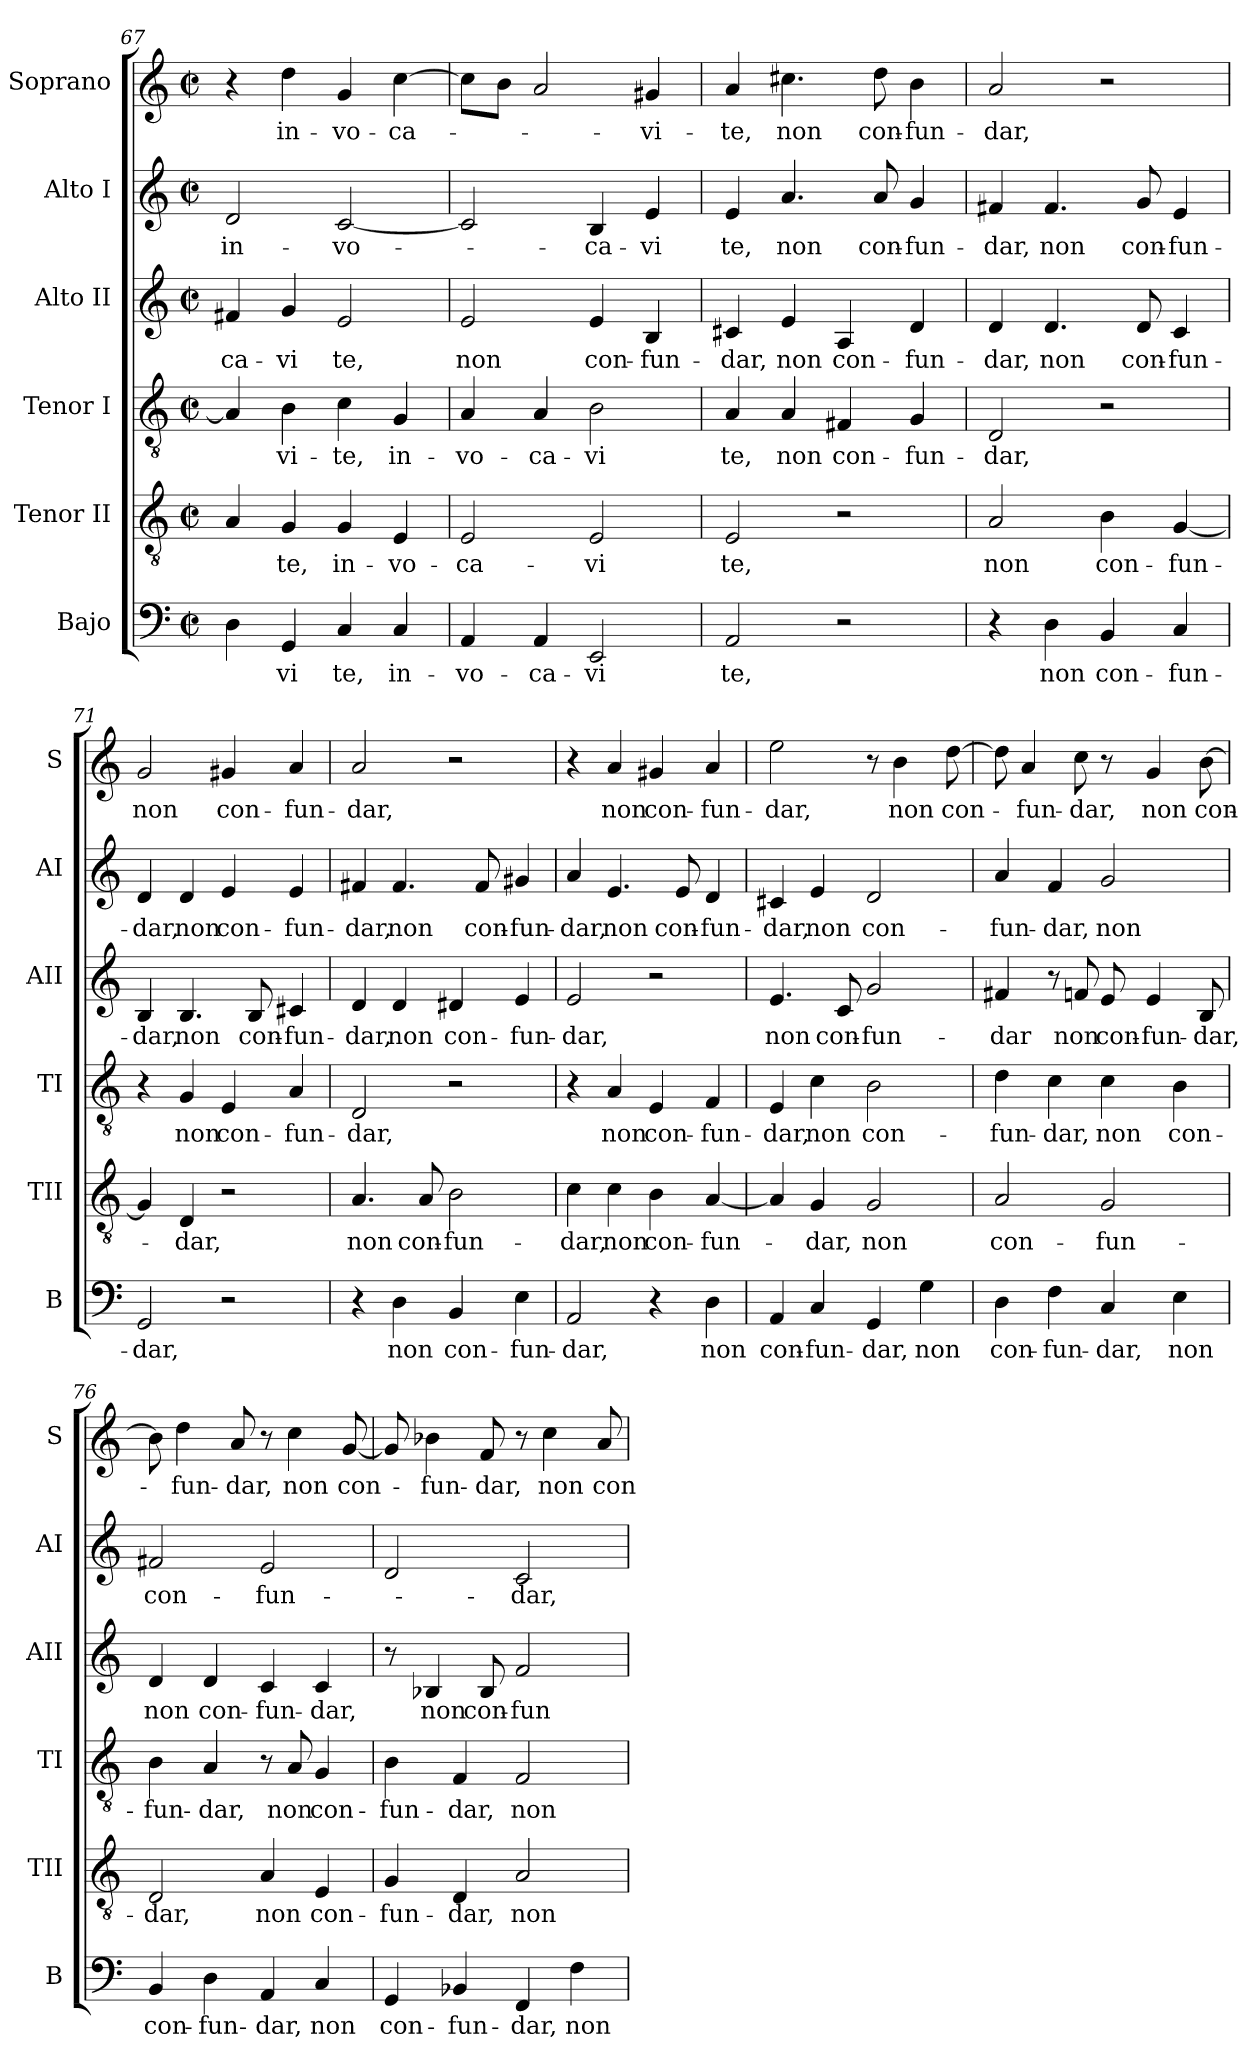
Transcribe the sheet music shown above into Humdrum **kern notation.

**kern	**text	**kern	**text	**kern	**text	**kern	**text	**kern	**text	**kern	**text
*part6	*part6	*part5	*part5	*part4	*part4	*part3	*part3	*part2	*part2	*part1	*part1
*staff6	*staff6	*staff5	*staff5	*staff4	*staff4	*staff3	*staff3	*staff2	*staff2	*staff1	*staff1
*I"Bajo	*	*I"Tenor II	*	*I"Tenor I	*	*I"Alto II	*	*I"Alto I	*	*I"Soprano	*
*I'B	*	*I'TII	*	*I'TI	*	*I'AII	*	*I'AI	*	*I'S	*
*clefF4	*	*clefGv2	*	*clefGv2	*	*clefG2	*	*clefG2	*	*clefG2	*
*k[]	*	*k[]	*	*k[]	*	*k[]	*	*k[]	*	*k[]	*
*C:	*	*C:	*	*C:	*	*C:	*	*C:	*	*C:	*
*M2/2	*	*M2/2	*	*M2/2	*	*M2/2	*	*M2/2	*	*M2/2	*
*met(c|)	*	*met(c|)	*	*met(c|)	*	*met(c|)	*	*met(c|)	*	*met(c|)	*
=67	=67	=67	=67	=67	=67	=67	=67	=67	=67	=67	=67
!	!	!	!	!	!	!	!LO:LY:b	!	!LO:LY:b	!	!
4D\	.	4A/	.	4A/]	.	4f#X/	-ca-	2d/	in-	4r	.
!	!LO:LY:b	!	!LO:LY:b	!	!LO:LY:b	!	!LO:LY:b	!	!	!	!LO:LY:b
4GG/	-vi	4G/	te,	4B\	-vi-	4g/	-vi	.	.	4dd\	in-
!	!LO:LY:b	!	!LO:LY:b	!	!LO:LY:b	!	!LO:LY:b	!	!LO:LY:b	!	!LO:LY:b
4C/	te,	4G/	in-	4c\	-te,	2e/	te,	[2c/	-vo-	4g/	-vo-
!	!LO:LY:b	!	!LO:LY:b	!	!LO:LY:b	!	!	!	!	!	!LO:LY:b
4C/	in-	4E/	-vo-	4G/	in-	.	.	.	.	[4cc\	-ca-
=68	=68	=68	=68	=68	=68	=68	=68	=68	=68	=68	=68
!	!LO:LY:b	!	!LO:LY:b	!	!LO:LY:b	!	!LO:LY:b	!	!	!	!
4AA/	-vo-	2E/	-ca-	4A/	-vo-	2e/	non	2c/]	.	8cc\L]	.
.	.	.	.	.	.	.	.	.	.	8b\J	.
!	!LO:LY:b	!	!	!	!LO:LY:b	!	!	!	!	!	!
4AA/	-ca-	.	.	4A/	-ca-	.	.	.	.	2a/	.
!	!LO:LY:b	!	!LO:LY:b	!	!LO:LY:b	!	!LO:LY:b	!	!LO:LY:b	!	!
2EE/	-vi	2E/	-vi	2B\	-vi	4e/	con-	4B/	-ca-	.	.
!	!	!	!	!	!	!	!LO:LY:b	!	!LO:LY:b	!	!LO:LY:b
.	.	.	.	.	.	4B/	-fun-	4e/	-vi	4g#X/	-vi-
=69	=69	=69	=69	=69	=69	=69	=69	=69	=69	=69	=69
!	!LO:LY:b	!	!LO:LY:b	!	!LO:LY:b	!	!LO:LY:b	!	!LO:LY:b	!	!LO:LY:b
2AA/	te,	2E/	te,	4A/	te,	4c#X/	-dar,	4e/	te,	4a/	-te,
!	!	!	!	!	!LO:LY:b	!	!LO:LY:b	!	!LO:LY:b	!	!LO:LY:b
.	.	.	.	4A/	non	4e/	non	4.a/	non	4.cc#X\	non
!	!	!	!	!	!LO:LY:b	!	!LO:LY:b	!	!	!	!
2r	.	2r	.	4F#X/	con-	4A/	con-	.	.	.	.
!	!	!	!	!	!	!	!	!	!LO:LY:b	!	!LO:LY:b
.	.	.	.	.	.	.	.	8a/	con-	8dd\	con-
!	!	!	!	!	!LO:LY:b	!	!LO:LY:b	!	!LO:LY:b	!	!LO:LY:b
.	.	.	.	4G/	-fun-	4d/	-fun-	4g/	-fun-	4b\	-fun-
=70	=70	=70	=70	=70	=70	=70	=70	=70	=70	=70	=70
!	!	!	!LO:LY:b	!	!LO:LY:b	!	!LO:LY:b	!	!LO:LY:b	!	!LO:LY:b
4r	.	2A/	non	2D/	-dar,	4d/	-dar,	4f#X/	-dar,	2a/	-dar,
!	!LO:LY:b	!	!	!	!	!	!LO:LY:b	!	!LO:LY:b	!	!
4D\	non	.	.	.	.	4.d/	non	4.f#/	non	.	.
!	!LO:LY:b	!	!LO:LY:b	!	!	!	!	!	!	!	!
4BB/	con-	4B\	con-	2r	.	.	.	.	.	2r	.
!	!	!	!	!	!	!	!LO:LY:b	!	!LO:LY:b	!	!
.	.	.	.	.	.	8d/	con-	8g/	con-	.	.
!	!LO:LY:b	!	!LO:LY:b	!	!	!	!LO:LY:b	!	!LO:LY:b	!	!
4C/	-fun-	[4G/	-fun-	.	.	4c/	-fun-	4e/	-fun-	.	.
=71	=71	=71	=71	=71	=71	=71	=71	=71	=71	=71	=71
!	!LO:LY:b	!	!	!	!	!	!LO:LY:b	!	!LO:LY:b	!	!LO:LY:b
2GG/	-dar,	4G/]	.	4r	.	4B/	-dar,	4d/	-dar,	2g/	non
!	!	!	!LO:LY:b	!	!LO:LY:b	!	!LO:LY:b	!	!LO:LY:b	!	!
.	.	4D/	-dar,	4G/	non	4.B/	non	4d/	non	.	.
!	!	!	!	!	!LO:LY:b	!	!	!	!LO:LY:b	!	!LO:LY:b
2r	.	2r	.	4E/	con-	.	.	4e/	con-	4g#X/	con-
!	!	!	!	!	!	!	!LO:LY:b	!	!	!	!
.	.	.	.	.	.	8B/	con-	.	.	.	.
!	!	!	!	!	!LO:LY:b	!	!LO:LY:b	!	!LO:LY:b	!	!LO:LY:b
.	.	.	.	4A/	-fun-	4c#X/	-fun-	4e/	-fun-	4a/	-fun-
!!LO:PB:g=z
=72	=72	=72	=72	=72	=72	=72	=72	=72	=72	=72	=72
!	!	!	!LO:LY:b	!	!LO:LY:b	!	!LO:LY:b	!	!LO:LY:b	!	!LO:LY:b
4r	.	4.A/	non	2D/	-dar,	4d/	-dar,	4f#X/	-dar,	2a/	-dar,
!	!LO:LY:b	!	!	!	!	!	!LO:LY:b	!	!LO:LY:b	!	!
4D\	non	.	.	.	.	4d/	non	4.f#/	non	.	.
!	!	!	!LO:LY:b	!	!	!	!	!	!	!	!
.	.	8A/	con-	.	.	.	.	.	.	.	.
!	!LO:LY:b	!	!LO:LY:b	!	!	!	!LO:LY:b	!	!	!	!
4BB/	con-	2B\	-fun-	2r	.	4d#X/	con-	.	.	2r	.
!	!	!	!	!	!	!	!	!	!LO:LY:b	!	!
.	.	.	.	.	.	.	.	8f#/	con-	.	.
!	!LO:LY:b	!	!	!	!	!	!LO:LY:b	!	!LO:LY:b	!	!
4E\	-fun-	.	.	.	.	4e/	-fun-	4g#X/	-fun-	.	.
=73	=73	=73	=73	=73	=73	=73	=73	=73	=73	=73	=73
!	!LO:LY:b	!	!LO:LY:b	!	!	!	!LO:LY:b	!	!LO:LY:b	!	!
2AA/	-dar,	4c\	-dar,	4r	.	2e/	-dar,	4a/	-dar,	4r	.
!	!	!	!LO:LY:b	!	!LO:LY:b	!	!	!	!LO:LY:b	!	!LO:LY:b
.	.	4c\	non	4A/	non	.	.	4.e/	non	4a/	non
!	!	!	!LO:LY:b	!	!LO:LY:b	!	!	!	!	!	!LO:LY:b
4r	.	4B\	con-	4E/	con-	2r	.	.	.	4g#X/	con-
!	!	!	!	!	!	!	!	!	!LO:LY:b	!	!
.	.	.	.	.	.	.	.	8e/	con-	.	.
!	!LO:LY:b	!	!LO:LY:b	!	!LO:LY:b	!	!	!	!LO:LY:b	!	!LO:LY:b
4D\	non	[4A/	-fun-	4F/	-fun-	.	.	4d/	-fun-	4a/	-fun-
=74	=74	=74	=74	=74	=74	=74	=74	=74	=74	=74	=74
!	!LO:LY:b	!	!	!	!LO:LY:b	!	!LO:LY:b	!	!LO:LY:b	!	!LO:LY:b
4AA/	con-	4A/]	.	4E/	-dar,	4.e/	non	4c#X/	-dar,	2ee\	-dar,
!	!LO:LY:b	!	!LO:LY:b	!	!LO:LY:b	!	!	!	!LO:LY:b	!	!
4C/	-fun-	4G/	-dar,	4c\	non	.	.	4e/	non	.	.
!	!	!	!	!	!	!	!LO:LY:b	!	!	!	!
.	.	.	.	.	.	8c/	con-	.	.	.	.
!	!LO:LY:b	!	!LO:LY:b	!	!LO:LY:b	!	!LO:LY:b	!	!LO:LY:b	!	!
4GG/	-dar,	2G/	non	2B\	con-	2g/	-fun-	2d/	con-	8r	.
!	!	!	!	!	!	!	!	!	!	!	!LO:LY:b
.	.	.	.	.	.	.	.	.	.	4b\	non
!	!LO:LY:b	!	!	!	!	!	!	!	!	!	!
4G\	non	.	.	.	.	.	.	.	.	.	.
!	!	!	!	!	!	!	!	!	!	!	!LO:LY:b
.	.	.	.	.	.	.	.	.	.	[8dd\	con-
=75	=75	=75	=75	=75	=75	=75	=75	=75	=75	=75	=75
!	!LO:LY:b	!	!LO:LY:b	!	!LO:LY:b	!	!LO:LY:b	!	!LO:LY:b	!	!
4D\	con-	2A/	con-	4d\	-fun-	4f#X/	-dar	4a/	-fun-	8dd\]	.
!	!	!	!	!	!	!	!	!	!	!	!LO:LY:b
.	.	.	.	.	.	.	.	.	.	4a/	-fun-
!	!LO:LY:b	!	!	!	!LO:LY:b	!	!	!	!LO:LY:b	!	!
4F\	-fun-	.	.	4c\	-dar,	8r	.	4f/	-dar,	.	.
!	!	!	!	!	!	!	!LO:LY:b	!	!	!	!LO:LY:b
.	.	.	.	.	.	8fn/	non	.	.	8cc\	-dar,
!	!LO:LY:b	!	!LO:LY:b	!	!LO:LY:b	!	!LO:LY:b	!	!LO:LY:b	!	!
4C/	-dar,	2G/	-fun-	4c\	non	8e/	con-	2g/	non	8r	.
!	!	!	!	!	!	!	!LO:LY:b	!	!	!	!LO:LY:b
.	.	.	.	.	.	4e/	-fun-	.	.	4g/	non
!	!LO:LY:b	!	!	!	!LO:LY:b	!	!	!	!	!	!
4E\	non	.	.	4B\	con-	.	.	.	.	.	.
!	!	!	!	!	!	!	!LO:LY:b	!	!	!	!LO:LY:b
.	.	.	.	.	.	8B/	-dar,	.	.	[8b\	con-
=76	=76	=76	=76	=76	=76	=76	=76	=76	=76	=76	=76
!	!LO:LY:b	!	!LO:LY:b	!	!LO:LY:b	!	!LO:LY:b	!	!LO:LY:b	!	!
4BB/	con-	2D/	-dar,	4B\	-fun-	4d/	non	2f#X/	con-	8b\]	.
!	!	!	!	!	!	!	!	!	!	!	!LO:LY:b
.	.	.	.	.	.	.	.	.	.	4dd\	-fun-
!	!LO:LY:b	!	!	!	!LO:LY:b	!	!LO:LY:b	!	!	!	!
4D\	-fun-	.	.	4A/	-dar,	4d/	con-	.	.	.	.
!	!	!	!	!	!	!	!	!	!	!	!LO:LY:b
.	.	.	.	.	.	.	.	.	.	8a/	-dar,
!	!LO:LY:b	!	!LO:LY:b	!	!	!	!LO:LY:b	!	!LO:LY:b	!	!
4AA/	-dar,	4A/	non	8r	.	4c/	-fun-	2e/	-fun-	8r	.
!	!	!	!	!	!LO:LY:b	!	!	!	!	!	!LO:LY:b
.	.	.	.	8A/	non	.	.	.	.	4cc\	non
!	!LO:LY:b	!	!LO:LY:b	!	!LO:LY:b	!	!LO:LY:b	!	!	!	!
4C/	non	4E/	con-	4G/	con-	4c/	-dar,	.	.	.	.
!	!	!	!	!	!	!	!	!	!	!	!LO:LY:b
.	.	.	.	.	.	.	.	.	.	[8g/	con-
=77	=77	=77	=77	=77	=77	=77	=77	=77	=77	=77	=77
!	!LO:LY:b	!	!LO:LY:b	!	!LO:LY:b	!	!	!	!	!	!
4GG/	con-	4G/	-fun-	4B\	-fun-	8r	.	2d/	.	8g/]	.
!	!	!	!	!	!	!	!LO:LY:b	!	!	!	!LO:LY:b
.	.	.	.	.	.	4B-X/	non	.	.	4b-X\	-fun-
!	!LO:LY:b	!	!LO:LY:b	!	!LO:LY:b	!	!	!	!	!	!
4BB-X/	-fun-	4D/	-dar,	4F/	-dar,	.	.	.	.	.	.
!	!	!	!	!	!	!	!LO:LY:b	!	!	!	!LO:LY:b
.	.	.	.	.	.	8B-/	con-	.	.	8f/	-dar,
!	!LO:LY:b	!	!LO:LY:b	!	!LO:LY:b	!	!LO:LY:b	!	!LO:LY:b	!	!
4FF/	-dar,	2A/	non	2F/	non	2f/	-fun-	2c/	-dar,	8r	.
!	!	!	!	!	!	!	!	!	!	!	!LO:LY:b
.	.	.	.	.	.	.	.	.	.	4cc\	non
!	!LO:LY:b	!	!	!	!	!	!	!	!	!	!
4F\	non	.	.	.	.	.	.	.	.	.	.
!	!	!	!	!	!	!	!	!	!	!	!LO:LY:b
.	.	.	.	.	.	.	.	.	.	8a/	con-
=	=	=	=	=	=	=	=	=	=	=	=
*-	*-	*-	*-	*-	*-	*-	*-	*-	*-	*-	*-
